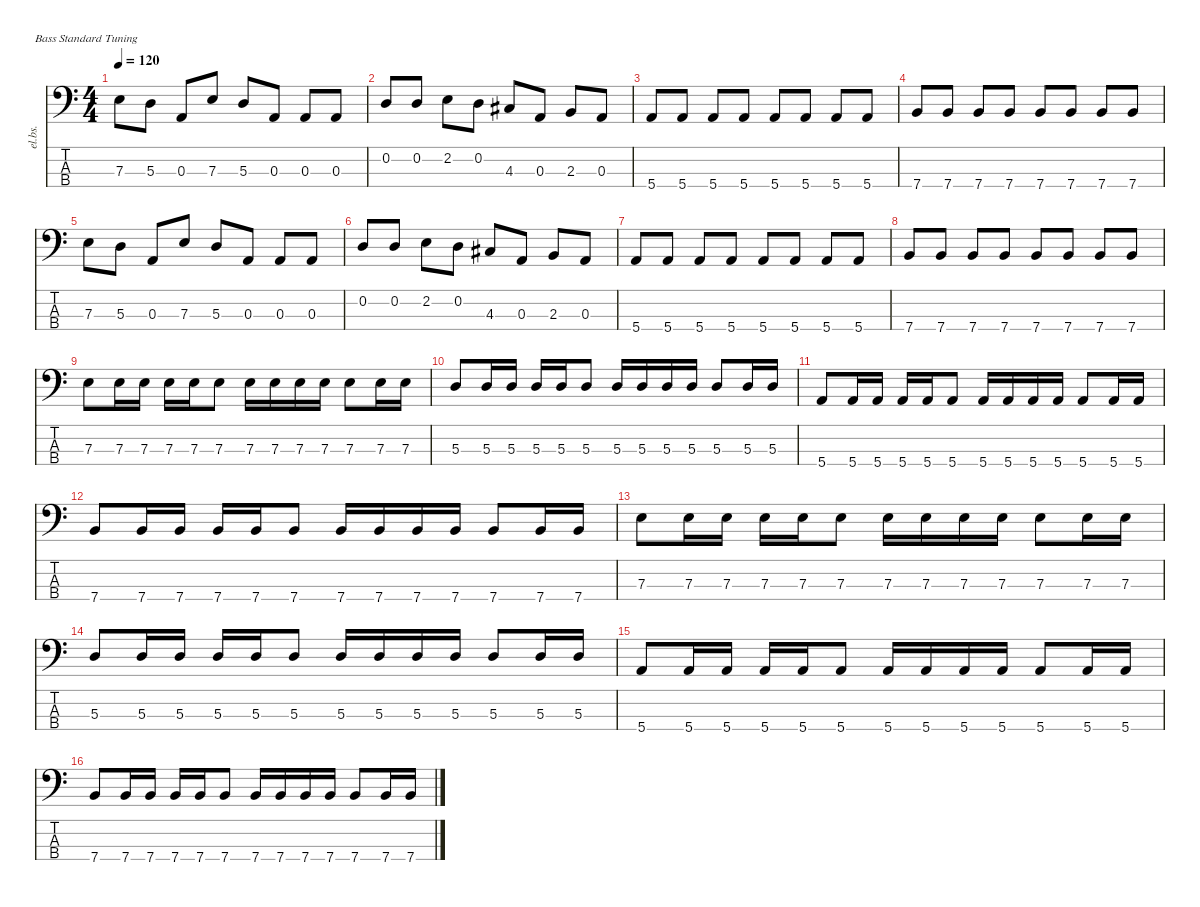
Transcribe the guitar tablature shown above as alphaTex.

\defaultSystemsLayout 4
\hideDynamics
\bracketExtendMode nobrackets
\otherSystemsTrackNameOrientation horizontal
\track ("bass" "el.bs.") {instrument electricbassfinger}
\staff {score tabs}
\tuning (G2 D2 A1 E1)
\ts (4 4)
\tempo 120
\clef f4
\ks c
7.3.8{dy f beam Down} 5.3.8{beam Down} 0.3.8{beam Up} 7.3.8{beam Up} 5.3.8{beam Up} 0.3.8{beam Up} 0.3.8{beam Up} 0.3.8{beam Up} |
0.2.8{beam Up} 0.2.8{beam Up} 2.2.8{beam Down} 0.2.8{beam Down} 4.3{acc #}.8{beam Up} 0.3.8{beam Up} 2.3.8{beam Up} 0.3.8{beam Up} |
5.4.8{beam Up} 5.4.8{beam Up} 5.4.8{beam Up} 5.4.8{beam Up} 5.4.8{beam Up} 5.4.8{beam Up} 5.4.8{beam Up} 5.4.8{beam Up} |
7.4.8{beam Up} 7.4.8{beam Up} 7.4.8{beam Up} 7.4.8{beam Up} 7.4.8{beam Up} 7.4.8{beam Up} 7.4.8{beam Up} 7.4.8{beam Up} |
7.3.8{beam Down} 5.3.8{beam Down} 0.3.8{beam Up} 7.3.8{beam Up} 5.3.8{beam Up} 0.3.8{beam Up} 0.3.8{beam Up} 0.3.8{beam Up} |
0.2.8{beam Up} 0.2.8{beam Up} 2.2.8{beam Down} 0.2.8{beam Down} 4.3{acc #}.8{beam Up} 0.3.8{beam Up} 2.3.8{beam Up} 0.3.8{beam Up} |
5.4.8{beam Up} 5.4.8{beam Up} 5.4.8{beam Up} 5.4.8{beam Up} 5.4.8{beam Up} 5.4.8{beam Up} 5.4.8{beam Up} 5.4.8{beam Up} |
7.4.8{beam Up} 7.4.8{beam Up} 7.4.8{beam Up} 7.4.8{beam Up} 7.4.8{beam Up} 7.4.8{beam Up} 7.4.8{beam Up} 7.4.8{beam Up} |
7.3.8{beam Down} 7.3.16{beam Down} 7.3.16{beam Down} 7.3.16{beam Down} 7.3.16{beam Down} 7.3.8{beam Down} 7.3.16{beam Down} 7.3.16{beam Down} 7.3.16{beam Down} 7.3.16{beam Down} 7.3.8{beam Down} 7.3.16{beam Down} 7.3.16{beam Down} |
5.3.8{beam Up} 5.3.16{beam Up} 5.3.16{beam Up} 5.3.16{beam Up} 5.3.16{beam Up} 5.3.8{beam Up} 5.3.16{beam Up} 5.3.16{beam Up} 5.3.16{beam Up} 5.3.16{beam Up} 5.3.8{beam Up} 5.3.16{beam Up} 5.3.16{beam Up} |
5.4.8{beam Up} 5.4.16{beam Up} 5.4.16{beam Up} 5.4.16{beam Up} 5.4.16{beam Up} 5.4.8{beam Up} 5.4.16{beam Up} 5.4.16{beam Up} 5.4.16{beam Up} 5.4.16{beam Up} 5.4.8{beam Up} 5.4.16{beam Up} 5.4.16{beam Up} |
7.4.8{beam Up} 7.4.16{beam Up} 7.4.16{beam Up} 7.4.16{beam Up} 7.4.16{beam Up} 7.4.8{beam Up} 7.4.16{beam Up} 7.4.16{beam Up} 7.4.16{beam Up} 7.4.16{beam Up} 7.4.8{beam Up} 7.4.16{beam Up} 7.4.16{beam Up} |
7.3.8{beam Down} 7.3.16{beam Down} 7.3.16{beam Down} 7.3.16{beam Down} 7.3.16{beam Down} 7.3.8{beam Down} 7.3.16{beam Down} 7.3.16{beam Down} 7.3.16{beam Down} 7.3.16{beam Down} 7.3.8{beam Down} 7.3.16{beam Down} 7.3.16{beam Down} |
5.3.8{beam Up} 5.3.16{beam Up} 5.3.16{beam Up} 5.3.16{beam Up} 5.3.16{beam Up} 5.3.8{beam Up} 5.3.16{beam Up} 5.3.16{beam Up} 5.3.16{beam Up} 5.3.16{beam Up} 5.3.8{beam Up} 5.3.16{beam Up} 5.3.16{beam Up} |
5.4.8{beam Up} 5.4.16{beam Up} 5.4.16{beam Up} 5.4.16{beam Up} 5.4.16{beam Up} 5.4.8{beam Up} 5.4.16{beam Up} 5.4.16{beam Up} 5.4.16{beam Up} 5.4.16{beam Up} 5.4.8{beam Up} 5.4.16{beam Up} 5.4.16{beam Up} |
7.4.8{beam Up} 7.4.16{beam Up} 7.4.16{beam Up} 7.4.16{beam Up} 7.4.16{beam Up} 7.4.8{beam Up} 7.4.16{beam Up} 7.4.16{beam Up} 7.4.16{beam Up} 7.4.16{beam Up} 7.4.8{beam Up} 7.4.16{beam Up} 7.4.16{beam Up}
